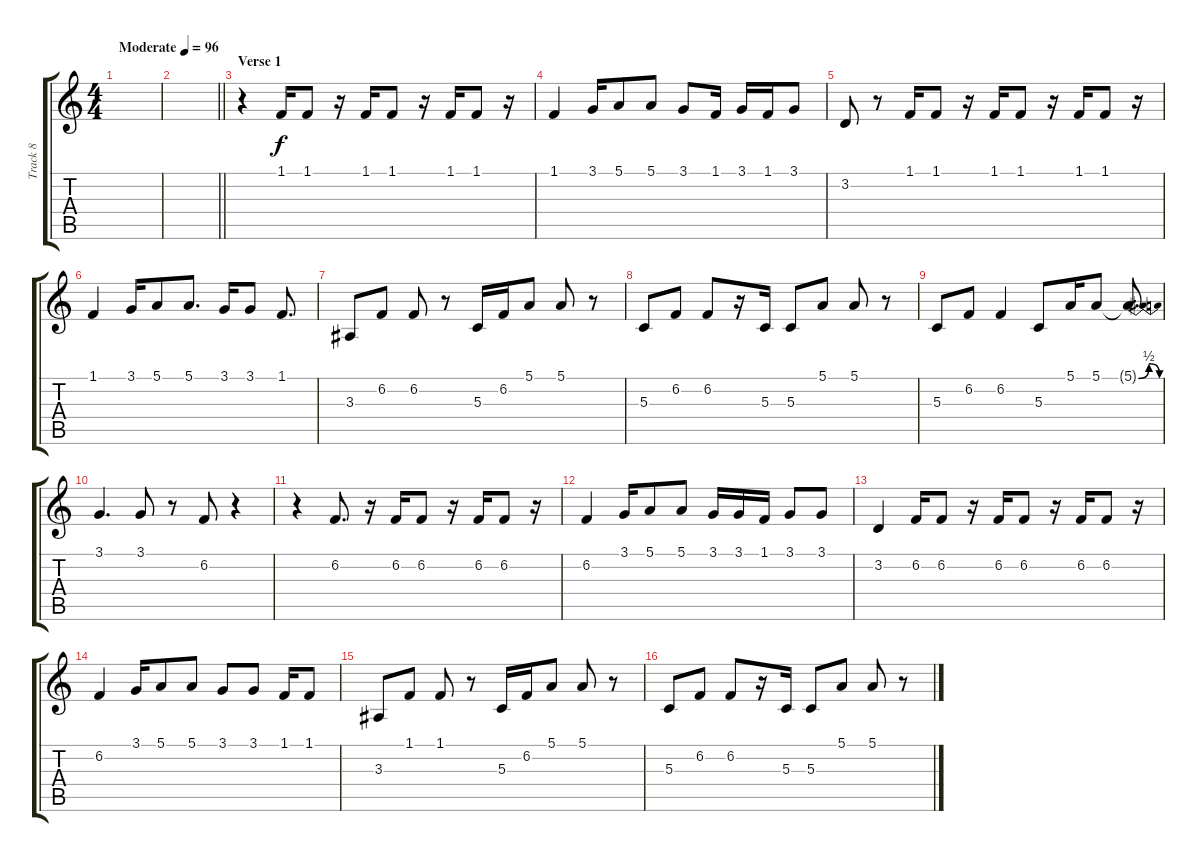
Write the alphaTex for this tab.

\track ("Track 8" "Track 8") {instrument oboe}
\staff {score tabs}
\tuning (E4 B3 G3 D3 A2 E2) {hide}
\ts (4 4)
\tempo (96 "Moderate")
\clef g2
\ks c
|
\barLineRight lightlight
|
\section ("" "Verse 1")
r.4 1.1.16 1.1.8 r.16 1.1.16 1.1.8 r.16 1.1.16 1.1.8 r.16 |
1.1.4 3.1.16 5.1.8 5.1.8 3.1.8 1.1.16 3.1.16 1.1.16 3.1.8 |
3.2.8 r.8 1.1.16 1.1.8 r.16 1.1.16 1.1.8 r.16 1.1.16 1.1.8 r.16 |
1.1.4 3.1.16 5.1.8 5.1.8{d} 3.1.16 3.1.8 1.1.8{d} |
3.3.8 6.2.8 6.2.8 r.8 5.3.16 6.2.16 5.1.8 5.1.8 r.8 |
5.3.8 6.2.8 6.2.8 r.16 5.3.16 5.3.8 5.1.8 5.1.8 r.8 |
5.3.8 6.2.8 6.2.4 5.3.8 5.1.16 5.1.8 5.1{be (bendrelease 0 0 30 2 30 2 60 0) t}.8{d} |
3.1.4{d} 3.1.8 r.8 6.2.8 r.4 |
r.4 6.2.8{d} r.16 6.2.16 6.2.8 r.16 6.2.16 6.2.8 r.16 |
6.2.4 3.1.16 5.1.8 5.1.8 3.1.16 3.1.16 1.1.16 3.1.8 3.1.8 |
3.2.4 6.2.16 6.2.8 r.16 6.2.16 6.2.8 r.16 6.2.16 6.2.8 r.16 |
6.2.4 3.1.16 5.1.8 5.1.8 3.1.8 3.1.8 1.1.16 1.1.8 |
3.3.8 1.1.8 1.1.8 r.8 5.3.16 6.2.16 5.1.8 5.1.8 r.8 |
5.3.8 6.2.8 6.2.8 r.16 5.3.16 5.3.8 5.1.8 5.1.8 r.8
